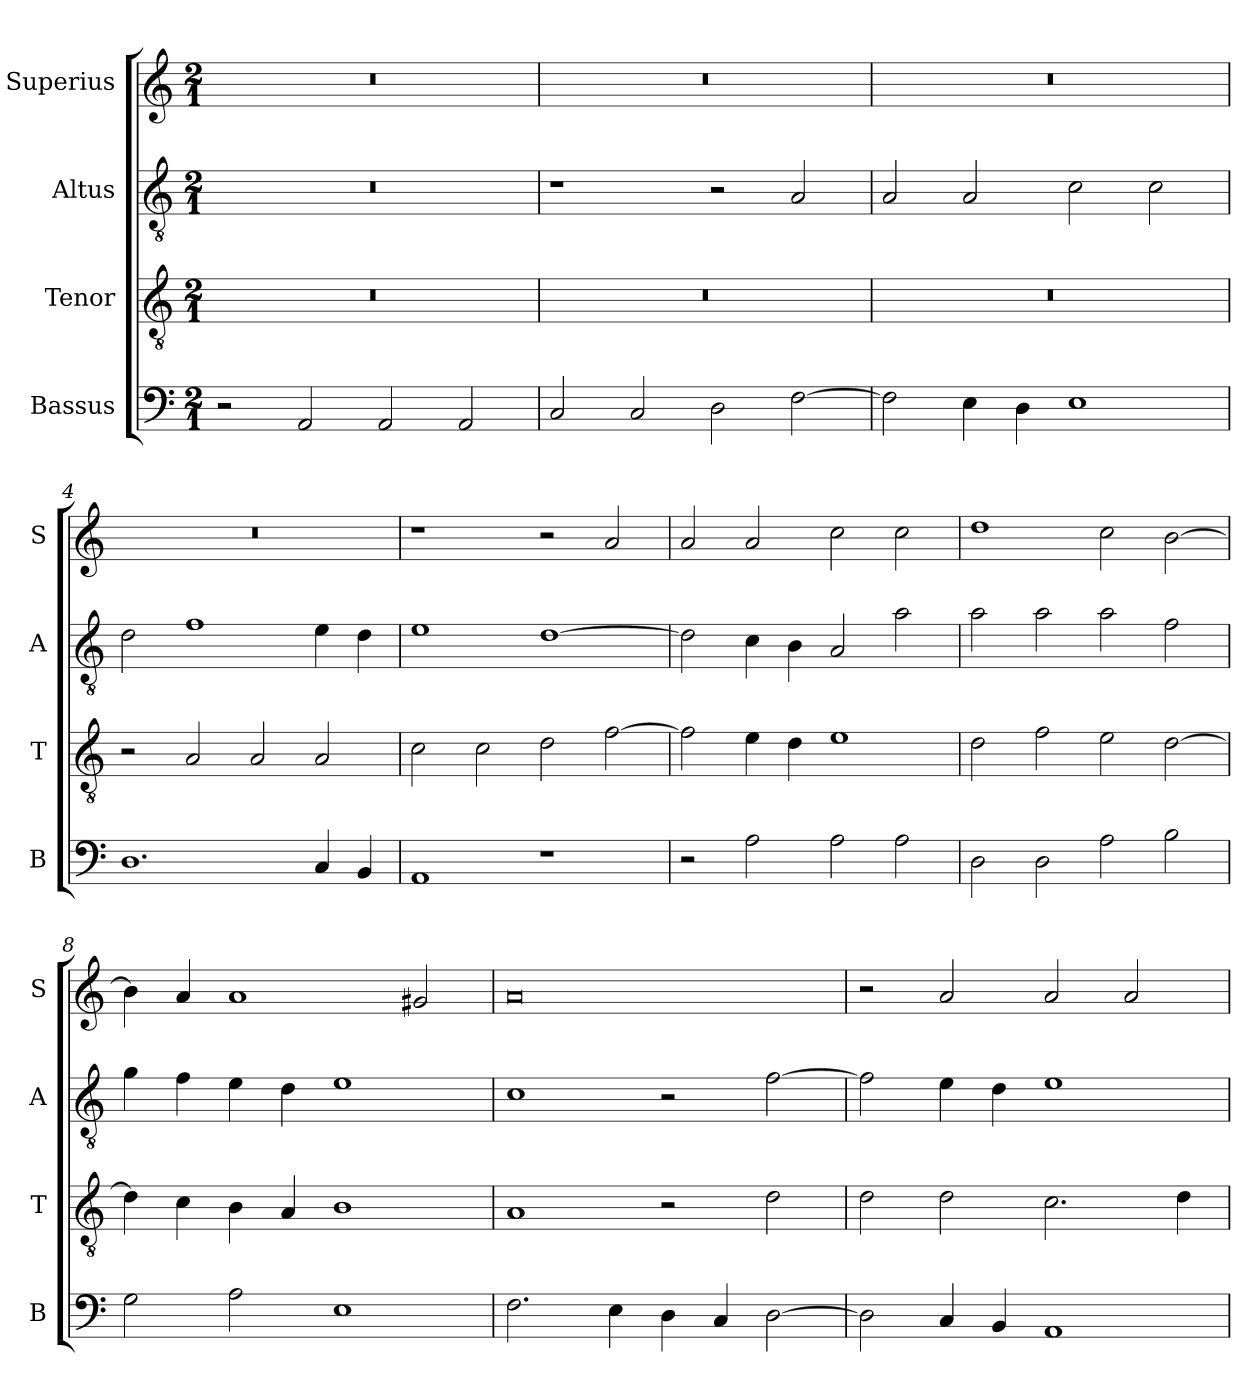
**kern	**kern	**kern	**kern
*part4	*part3	*part2	*part1
*staff4	*staff3	*staff2	*staff1
*I"Bassus	*I"Tenor	*I"Altus	*I"Superius
*I'B	*I'T	*I'A	*I'S
*clefF4	*clefGv2	*clefGv2	*clefG2
*k[]	*k[]	*k[]	*k[]
*M2/1	*M2/1	*M2/1	*M2/1
=1	=1	=1	=1
2r	0r	0r	0r
2AA/	.	.	.
2AA/	.	.	.
2AA/	.	.	.
=2	=2	=2	=2
2C/	0r	1r	0r
2C/	.	.	.
2D\	.	2r	.
[2F\	.	2A/	.
=3	=3	=3	=3
2F\]	0r	2A/	0r
4E\	.	2A/	.
4D\	.	.	.
1E	.	2c\	.
.	.	2c\	.
=4	=4	=4	=4
1.D	2r	2d\	0r
.	2A/	1f	.
.	2A/	.	.
4C/	2A/	4e\	.
4BB/	.	4d\	.
=5	=5	=5	=5
1AA	2c\	1e	1r
.	2c\	.	.
1r	2d\	[1d	2r
.	[2f\	.	2a/
=6	=6	=6	=6
2r	2f\]	2d\]	2a/
2A\	4e\	4c\	2a/
.	4d\	4B\	.
2A\	1e	2A/	2cc\
2A\	.	2a\	2cc\
=7	=7	=7	=7
2D\	2d\	2a\	1dd
2D\	2f\	2a\	.
2A\	2e\	2a\	2cc\
2B\	[2d\	2f\	[2b\
=8	=8	=8	=8
2G\	4d\]	4g\	4b\]
.	4c\	4f\	4a/
2A\	4B\	4e\	1a
.	4A/	4d\	.
1E	1B	1e	.
.	.	.	2g#X/
=9	=9	=9	=9
2.F\	1A	1c	0a
4E\	.	.	.
4D\	2r	2r	.
4C/	.	.	.
[2D\	2d\	[2f\	.
=10	=10	=10	=10
2D\]	2d\	2f\]	2r
4C/	2d\	4e\	2a/
4BB/	.	4d\	.
1AA	2.c\	1e	2a/
.	.	.	2a/
.	4d\	.	.
=	=	=	=
*-	*-	*-	*-
